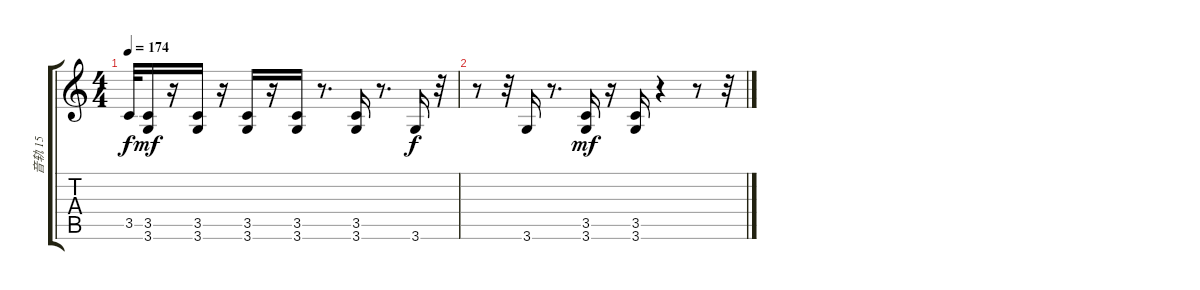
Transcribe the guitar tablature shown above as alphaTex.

\track ("音轨 15" "音轨 15") {instrument distortionguitar}
\staff {score tabs}
\tuning (E4 B3 G3 D3 A2 E2) {hide}
\ts (4 4)
\tempo 174
\clef g2
\ks c
3.5{t}.32{dy f} (3.5 3.6).16{dy mf instrument distortionguitar} r.16 (3.5 3.6).16 r.16 (3.5 3.6).16 r.16 (3.5 3.6).16 r.8{d} (3.5 3.6).16 r.8{d} 3.6.16{dy f} r.32 |
r.8 r.32 3.6.16 r.8{d} (3.5 3.6).16{dy mf} r.16 (3.5 3.6).16 r.4 r.8 r.32
